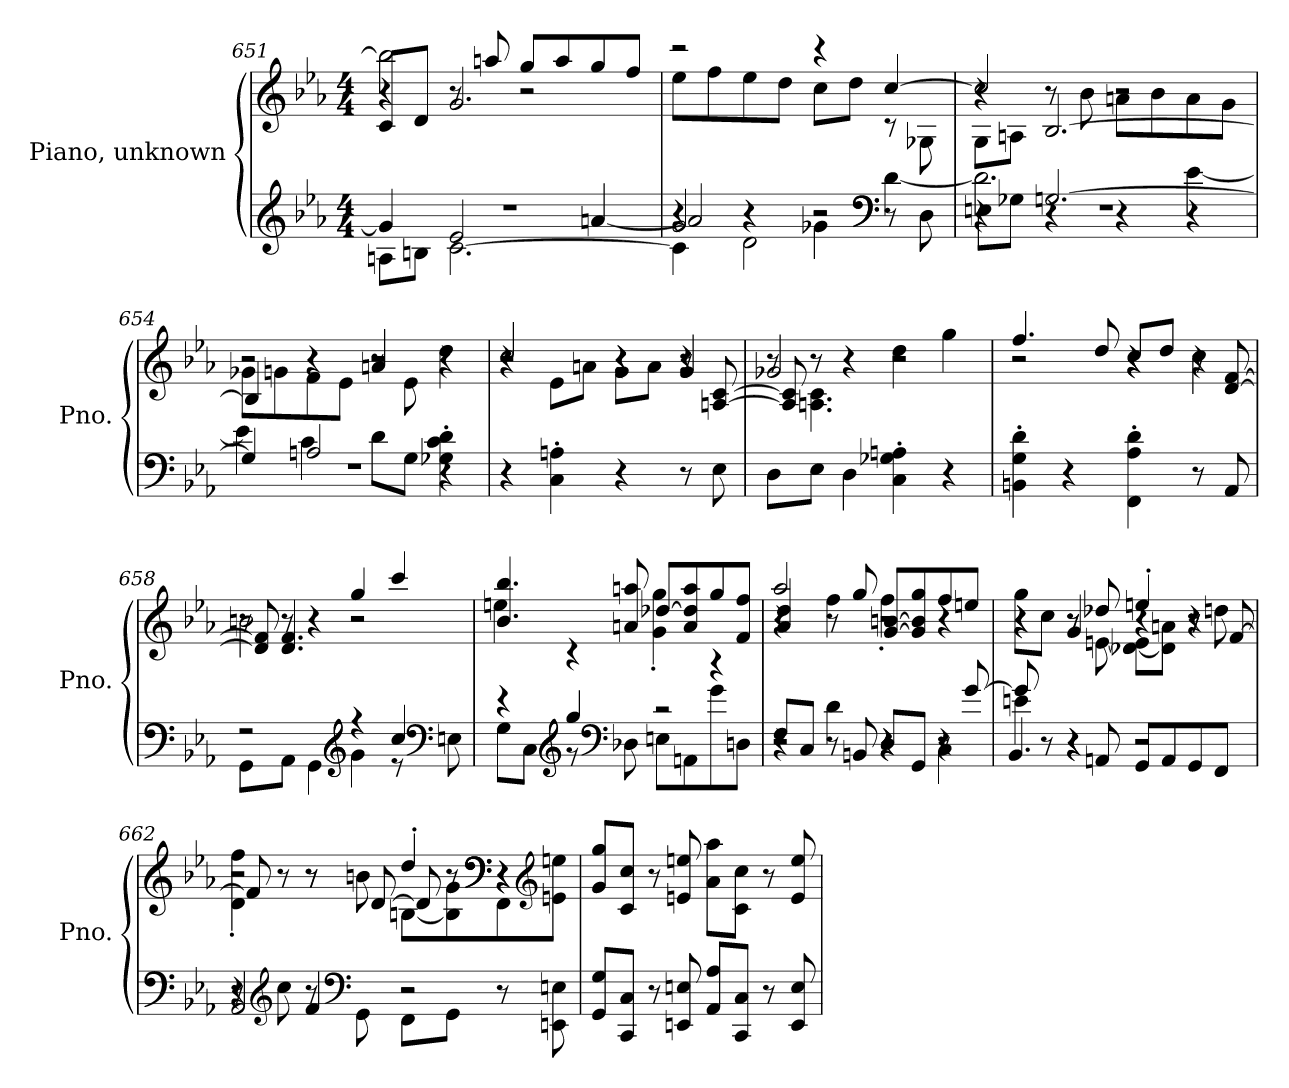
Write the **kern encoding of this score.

**kern	**kern
*part1	*part1
*staff2	*staff1
*I"Piano, unknown	*
*I'Pno.	*
*clefG2	*clefG2
*k[b-e-a-]	*k[b-e-a-]
*M4/4	*M4/4
=651	=651
*^	*^
*	*^	*	*^
1r	4g/]	8An\L	8c/L	2bb\]	4r
.	.	8Bn\J	8d/J	.	.
.	2e-/	[2.c\	8r	.	2.g/
.	.	.	8aan/	.	.
.	.	.	8gg/L	2r	.
.	.	.	8aa/	.	.
.	[4an/	.	8gg/	.	.
.	.	.	8ff/J	.	.
*	*	*	*	*v	*v
=652	=652	=652	=652	=652
*	*	*^	*	*
2g/	4r	2a/]	4c\]	2r	8ee-\L
.	.	.	.	.	8ff\
.	2d\	.	4r	.	8ee-\
.	.	.	.	.	8dd\J
2r	.	2r	4g-X\	4r	8cc\L
.	.	.	.	.	8dd\J
*clefF4	*	*	*	*	*
.	[4d\	.	8r	[4cc/	8r
.	.	.	8D\	.	8G-X\
!!LO:LB:g=z
=653	=653	=653	=653	=653	=653
*	*	*	*	*	*^
1r	2.d\]	4r	8En\L	2cc/]	8G\L	4r
.	.	.	8G-X\J	.	8An\J	.
.	.	[2.Gn/	4r	.	8r	[2.B-/
.	.	.	.	.	8b-\	.
.	.	.	4r	2r	8an\L	.
.	.	.	.	.	8b-\	.
.	4r	.	[4e-\	.	8a\	.
.	.	.	.	.	8g\J	.
*	*	*v	*v	*	*	*
=654	=654	=654	=654	=654	=654
1r	4G/]	4e-\]	2r	8g-X\L	4B-/]
.	.	.	.	8gn\	.
.	2An/	4c\	.	8f\	4r
.	.	.	.	8e-\J	.
.	.	8d\L	4an/	8r	2r
.	.	8G\J	.	8e-\	.
.	4r	4G-X\' 4c\' 4d\'	4r	4dd\	.
*v	*v	*v	*	*	*
=655	=655	=655	=655
4r	2cc/	4r	2r
4C\' 4An\'	.	8e-\L	.
.	.	8an\J	.
4r	4r	8g\L	4r
.	.	8a\J	.
8r	4g/	4r	8r
8E-\	.	.	[8An/ [8c/
=656	=656	=656	=656
8D\L	2g-X/	8r	8A/] 8c/]
8E-\J	.	4.An\ 4.c\	8r
4D\	.	.	4r
4C\' 4G-X\' 4An\'	2r	4dd\	2r
4r	.	4gg\	.
!!LO:LB:g=z	!!	!!
=657	=657	=657	=657
4BBn\' 4G\' 4d\'	4.ff/	2r	2r
4r	.	.	.
.	8dd/	.	.
4FF\' 4A-\' 4d\'	8cc/L	4r	4r
.	8dd/J	.	.
8r	4r	4cc\	8r
8AA-/	.	.	[8d/ [8f/
=658	=658	=658	=658
*^	*	*	*
2r	8GG\L	8r	2bn\	8d/] 8f/]
.	8AA-\J	4.d/ 4.f/	.	8r
.	4GG\	.	.	4r
*clefG2	*	*	*	*
4r	4g\	4gg/	2r	2r
4cc/	8r	4ccc/	.	.
*clefF4	*	*	*	*
.	8En\	.	.	.
*	*	*	*v	*v
=659	=659	=659	=659
4r	8G\L	4.b-/ 4.bb-/	4een\
.	8C\J	.	.
*clefG2	*	*	*
4gg/	8r	.	4r
*clefF4	*	*	*
.	8D-X\	8an/ 8aan/	.
2r	8En\L	[8dd-X/L	4g\' 4gg\'
.	8AAn\	8a/ 8dd-/] 8aa/	.
.	8g\	8gg/	4r
.	8Dn\J	8f/ 8ff/J	.
!!LO:LB:g=z
=660	=660	=660	=660
*	*^	*	*^
2r	4r	8F/L	2aa-/	4r	4a-/ 4dd/
.	.	8C/J	.	.	.
.	4d\	8r	.	4ff\	8r
.	.	8BBn/	.	.	8gg/
4r	4r	8D/L	2r	4ff'\	[8g/ [8bn/L
.	.	8GG/J	.	.	8g/] 8b/] 8gg/
8r	4C\	4r	.	4r	8ff/
[8g/	.	.	.	.	8een/J
=661	=661	=661	=661	=661	=661
8g/]	4en\	4.BB-/	4r	8gg\L	4r
8r	.	.	.	8cc\J	.
4r	4r	.	8r	8r	4g/
.	.	8AAn/	8dd-X/	[8en\	.
2r	2r	8GG/L	4een'/	[8d-X\ 8e\]L	4r
.	.	8AA/	.	8d-\] 8an\J	.
.	.	8GG/	4r	8r	8r
.	.	8FF/J	.	8ddn\	[8f/
!!LO:LB:g=z	!!	!!
=662	=662	=662	=662	=662	=662
4r	8r	2AA-/	2r	4d\' 4ff\'	8f/]
*clefG2	*	*	*	*	*
.	8cc\	.	.	.	8r
4f/	8r	.	.	8r	8r
*clefF4	*	*	*	*	*
.	8GG\	.	.	8bn\	[8d/
2r	8FF\L	2r	4dd'/	[8Bn\L	8d/]
.	8GG\J	.	.	8B\] 8g\	8r
*	*	*	*clefF4	*	*
.	8r	.	4r	8FF\	4r
*	*	*	*clefG2	*	*
.	8EEn\ 8En\	.	.	8en\ 8een\J	.
*v	*v	*v	*	*	*
*	*v	*v	*v
=663	=663
8GG/ 8G/L	8g/ 8gg/L
8CC/ 8C/J	8c/ 8cc/J
8r	8r
8EEn/ 8En/	8en/ 8een/
8AA-/ 8A-/L	8a-\ 8aa-\L
8CC/ 8C/J	8c\ 8cc\J
8r	8r
8EE/ 8E/	8e/ 8ee/
=	=
*-	*-
